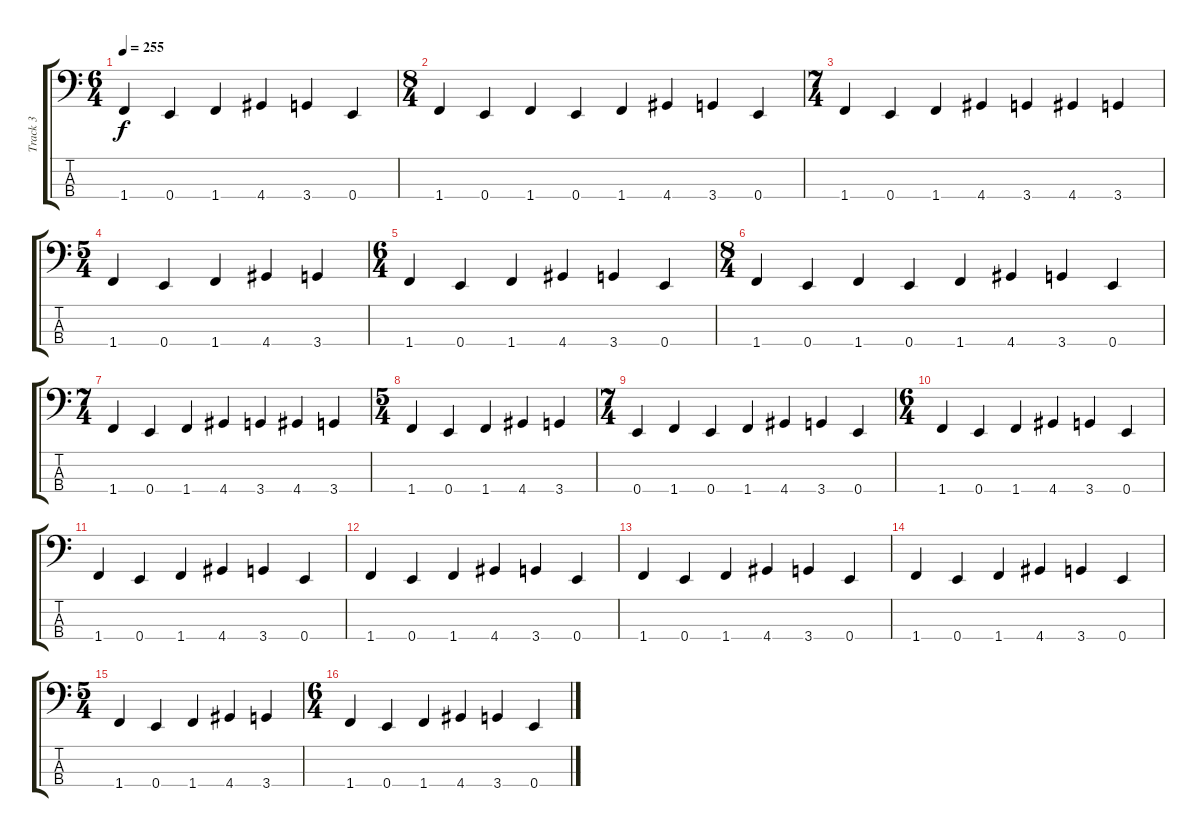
\track ("Track 3" "Track 3") {instrument slapbass2}
\staff {score tabs}
\tuning (G2 D2 A1 E1) {hide}
\ts (6 4)
\tempo 255
\clef f4
\ks c
1.4.4{dy f} 0.4.4 1.4.4 4.4.4 3.4.4 0.4.4 |
\ts (8 4)
1.4.4 0.4.4 1.4.4 0.4.4 1.4.4 4.4.4 3.4.4 0.4.4 |
\ts (7 4)
1.4.4 0.4.4 1.4.4 4.4.4 3.4.4 4.4.4 3.4.4 |
\ts (5 4)
1.4.4 0.4.4 1.4.4 4.4.4 3.4.4 |
\ts (6 4)
1.4.4 0.4.4 1.4.4 4.4.4 3.4.4 0.4.4 |
\ts (8 4)
1.4.4 0.4.4 1.4.4 0.4.4 1.4.4 4.4.4 3.4.4 0.4.4 |
\ts (7 4)
1.4.4 0.4.4 1.4.4 4.4.4 3.4.4 4.4.4 3.4.4 |
\ts (5 4)
1.4.4 0.4.4 1.4.4 4.4.4 3.4.4 |
\ts (7 4)
0.4.4 1.4.4 0.4.4 1.4.4 4.4.4 3.4.4 0.4.4 |
\ts (6 4)
1.4.4 0.4.4 1.4.4 4.4.4 3.4.4 0.4.4 |
1.4.4 0.4.4 1.4.4 4.4.4 3.4.4 0.4.4 |
1.4.4 0.4.4 1.4.4 4.4.4 3.4.4 0.4.4 |
1.4.4 0.4.4 1.4.4 4.4.4 3.4.4 0.4.4 |
1.4.4 0.4.4 1.4.4 4.4.4 3.4.4 0.4.4 |
\ts (5 4)
1.4.4 0.4.4 1.4.4 4.4.4 3.4.4 |
\ts (6 4)
1.4.4 0.4.4 1.4.4 4.4.4 3.4.4 0.4.4
